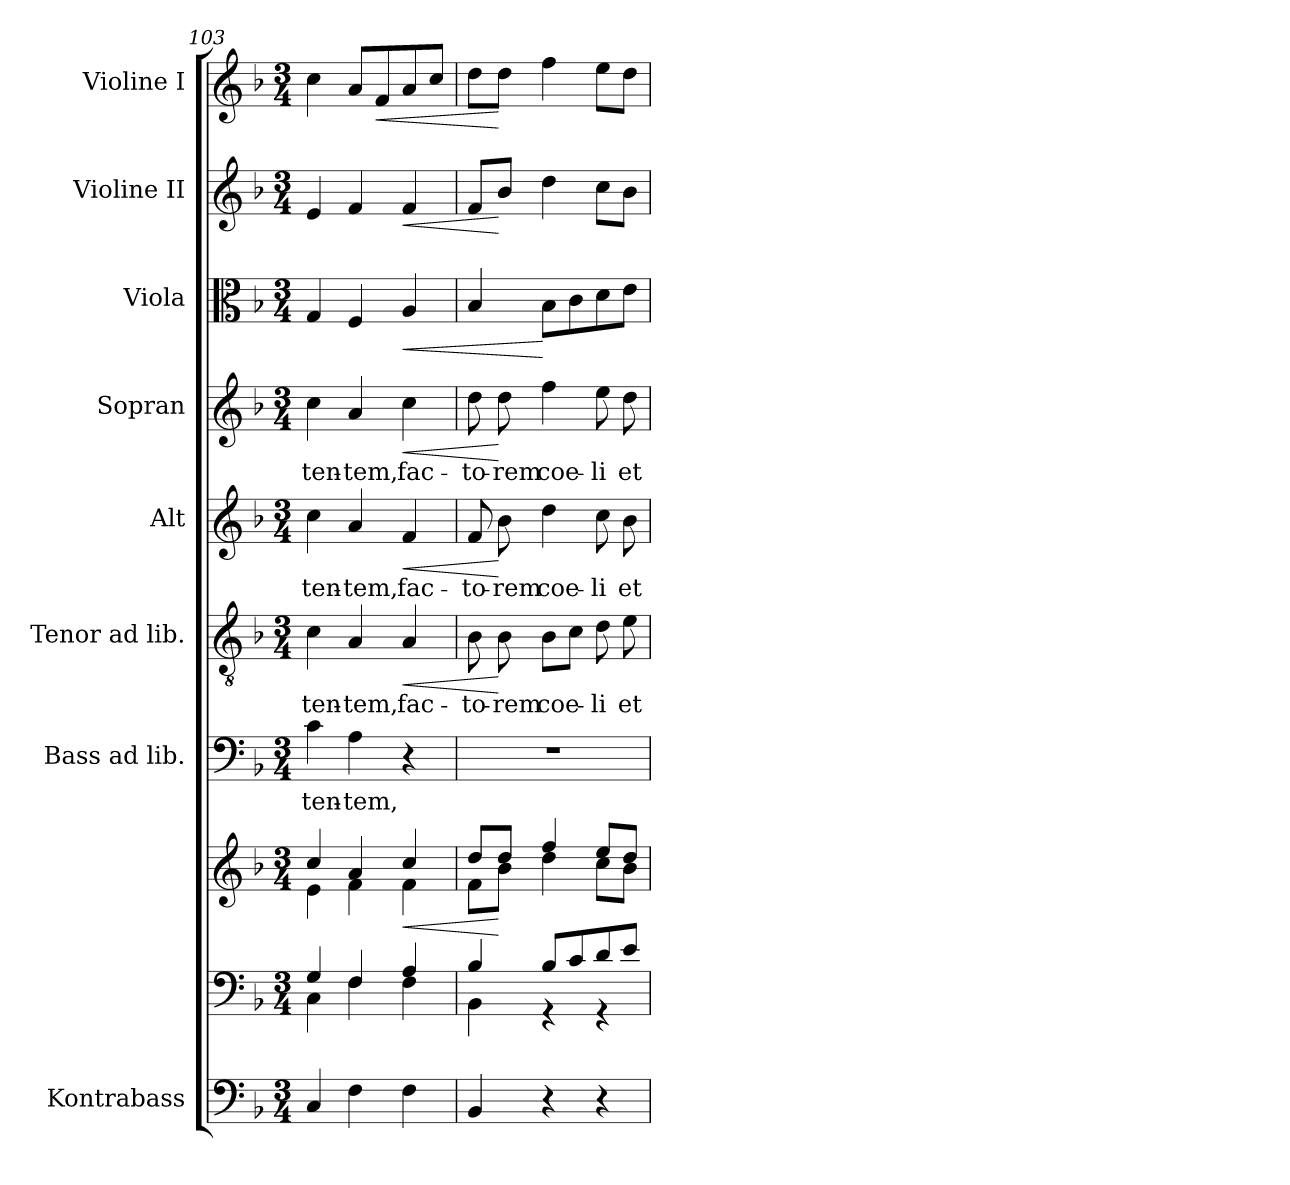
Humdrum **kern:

**kern	**kern	**kern	**dynam	**kern	**text	**kern	**text	**dynam	**kern	**text	**dynam	**kern	**text	**dynam	**kern	**dynam	**kern	**dynam	**kern	**dynam
*part9	*part8	*part8	*part8	*part7	*part7	*part6	*part6	*part6	*part5	*part5	*part5	*part4	*part4	*part4	*part3	*part3	*part2	*part2	*part1	*part1
*staff10	*staff9	*staff8	*staff8/9	*staff7	*staff7	*staff6	*staff6	*staff6	*staff5	*staff5	*staff5	*staff4	*staff4	*staff4	*staff3	*staff3	*staff2	*staff2	*staff1	*staff1
*I"Kontrabass	*	*	*	*I"Bass ad lib.	*	*I"Tenor ad lib.	*	*	*I"Alt	*	*	*I"Sopran	*	*	*I"Viola	*	*I"Violine II	*	*I"Violine I	*
*I'Kb.	*	*	*	*I'B.	*	*I'T.	*	*	*I'A.	*	*	*I'S.	*	*	*I'Vla.	*	*I'Vl. II	*	*I'Vl. I	*
*clefF4	*clefF4	*clefG2	*	*clefF4	*	*clefGv2	*	*	*clefG2	*	*	*clefG2	*	*	*clefC3	*	*clefG2	*	*clefG2	*
*ITrd7c12	*	*	*	*	*	*	*	*	*	*	*	*	*	*	*	*	*	*	*	*
*k[b-]	*k[b-]	*k[b-]	*	*k[b-]	*	*k[b-]	*	*	*k[b-]	*	*	*k[b-]	*	*	*k[b-]	*	*k[b-]	*	*k[b-]	*
*F:	*F:	*F:	*	*F:	*	*F:	*	*	*F:	*	*	*F:	*	*	*F:	*	*F:	*	*F:	*
*M3/4	*M3/4	*M3/4	*	*M3/4	*	*M3/4	*	*	*M3/4	*	*	*M3/4	*	*	*M3/4	*	*M3/4	*	*M3/4	*
=103	=103	=103	=103	=103	=103	=103	=103	=103	=103	=103	=103	=103	=103	=103	=103	=103	=103	=103	=103	=103
*	*^	*^	*	*	*	*	*	*	*	*	*	*	*	*	*	*	*	*	*	*
!	!	!	!	!	!	!	!LO:LY:b	!	!LO:LY:b	!	!	!LO:LY:b	!	!	!LO:LY:b	!	!	!	!	!	!	!
4CC/	4G/	4C\	4cc/	4e\	.	4c\	-ten-	4c\	-ten-	.	4cc\	-ten-	.	4cc\	-ten-	.	4G/	.	4e/	.	4cc\	.
!	!	!	!	!	!	!	!LO:LY:b	!	!LO:LY:b	!	!	!LO:LY:b	!	!	!LO:LY:b	!	!	!	!	!	!	!
4FF\	4F/	4F\	4a/	4f\	.	4A\	-tem,	4A/	-tem,	.	4a/	-tem,	.	4a/	-tem,	.	4F/	.	4f/	.	8a/L	.
!	!	!	!	!	!	!	!	!	!	!	!	!	!	!	!	!	!	!	!	!	!	!LO:HP:b
.	.	.	.	.	.	.	.	.	.	.	.	.	.	.	.	.	.	.	.	.	8f/	<
!	!	!	!	!	!LO:HP:b	!	!	!	!LO:LY:b	!LO:HP:b	!	!LO:LY:b	!LO:HP:b	!	!LO:LY:b	!LO:HP:b	!	!LO:HP:b	!	!LO:HP:b	!	!
4FF\	4A/	4F\	4cc/	4f\	<	4r	.	4A/	fac-	<	4f/	fac-	<	4cc\	fac-	<	4A/	<	4f/	<	8a/	.
.	.	.	.	.	.	.	.	.	.	.	.	.	.	.	.	.	.	.	.	.	8cc/J	.
=104	=104	=104	=104	=104	=104	=104	=104	=104	=104	=104	=104	=104	=104	=104	=104	=104	=104	=104	=104	=104	=104	=104
!	!	!	!	!	!	!	!	!	!LO:LY:b	!	!	!LO:LY:b	!	!	!LO:LY:b	!	!	!	!	!	!	!
4BBB-/	4B-/	4BB-\	8dd/L	8f\L	.	2.r	.	8B-\	-to-	.	8f/	-to-	.	8dd\	-to-	.	4B-/	.	8f/L	.	8dd\L	.
!	!	!	!	!	!	!	!	!	!LO:LY:b	!	!	!LO:LY:b	!	!	!LO:LY:b	!	!	!	!	!	!	!
.	.	.	8dd/J	8b-\J	[	.	.	8B-\	-rem	[	8b-\	-rem	[	8dd\	-rem	[	.	.	8b-/J	[	8dd\J	[
!	!	!	!	!	!	!	!	!	!LO:LY:b	!	!	!LO:LY:b	!	!	!LO:LY:b	!	!	!	!	!	!	!
4r	8B-/L	4r	4ff/	4dd\	.	.	.	8B-\L	coe-	.	4dd\	coe-	.	4ff\	coe-	.	8B-\L	[	4dd\	.	4ff\	.
.	8c/	.	.	.	.	.	.	8c\J	.	.	.	.	.	.	.	.	8c\	.	.	.	.	.
!	!	!	!	!	!	!	!	!	!LO:LY:b	!	!	!LO:LY:b	!	!	!LO:LY:b	!	!	!	!	!	!	!
4r	8d/	4r	8ee/L	8cc\L	.	.	.	8d\	-li	.	8cc\	-li	.	8ee\	-li	.	8d\	.	8cc\L	.	8ee\L	.
!	!	!	!	!	!	!	!	!	!LO:LY:b	!	!	!LO:LY:b	!	!	!LO:LY:b	!	!	!	!	!	!	!
.	8e/J	.	8dd/J	8b-\J	.	.	.	8e\	et	.	8b-\	et-	.	8dd\	et	.	8e\J	.	8b-\J	.	8dd\J	.
*	*v	*v	*	*	*	*	*	*	*	*	*	*	*	*	*	*	*	*	*	*	*	*
*	*	*v	*v	*	*	*	*	*	*	*	*	*	*	*	*	*	*	*	*	*	*
=	=	=	=	=	=	=	=	=	=	=	=	=	=	=	=	=	=	=	=	=
*-	*-	*-	*-	*-	*-	*-	*-	*-	*-	*-	*-	*-	*-	*-	*-	*-	*-	*-	*-	*-
